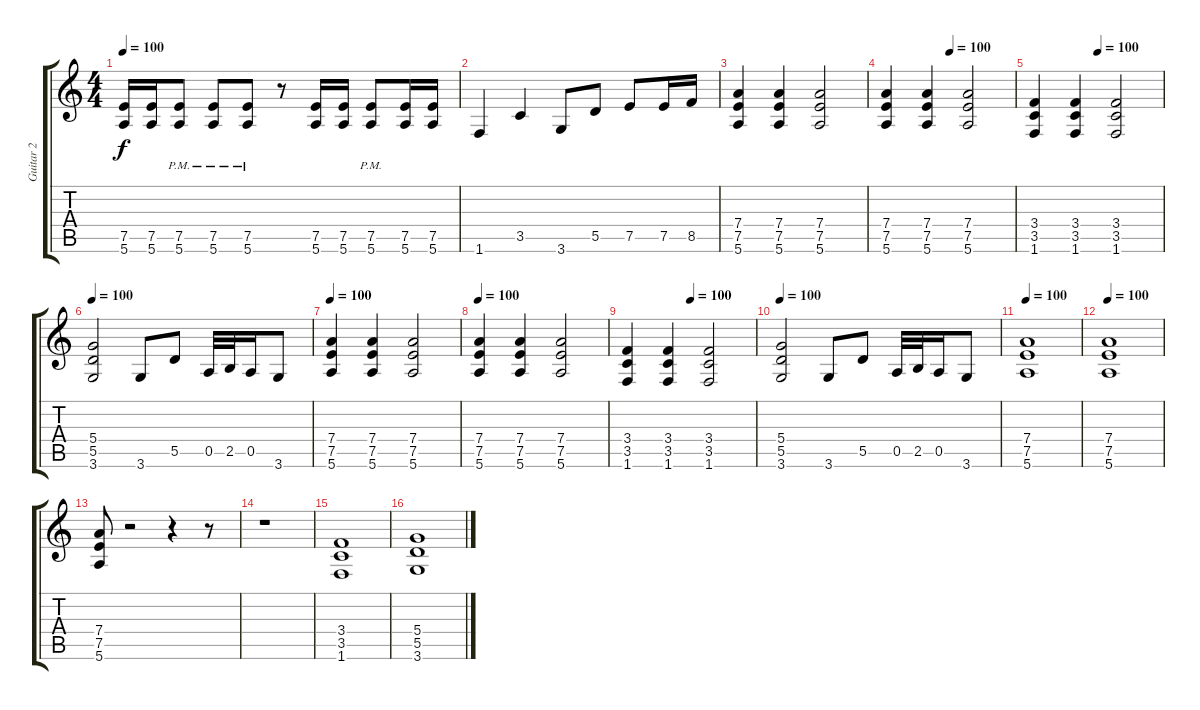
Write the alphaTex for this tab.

\track ("Guitar 2" "Guitar 2") {instrument distortionguitar}
\staff {score tabs}
\tuning (E4 B3 G3 D3 A2 E2) {hide}
\ts (4 4)
\tempo 100
\clef g2
\ks c
(7.5 5.6).16{dy f} (7.5 5.6).16 (7.5{pm} 5.6{pm}).8 (7.5{pm} 5.6{pm}).8 (7.5{pm} 5.6{pm}).8 r.8 (7.5 5.6).16 (7.5 5.6).16 (7.5{pm} 5.6{pm}).8 (7.5 5.6).16 (7.5 5.6).16 |
1.6.4 3.5.4 3.6.8 5.5.8 7.5.8 7.5.16 8.5.16 |
(7.4 7.5 5.6).4 (7.4 7.5 5.6).4 (7.4 7.5 5.6).2 |
\tempo (100 0.5)
(7.4 7.5 5.6).4 (7.4 7.5 5.6).4 (7.4 7.5 5.6).2 |
\tempo (100 0.5)
(3.4 3.5 1.6).4 (3.4 3.5 1.6).4 (3.4 3.5 1.6).2 |
\tempo 100
(5.4 5.5 3.6).2 3.6.8 5.5.8 0.5.32 2.5.32 0.5.16 3.6.8 |
\tempo 100
(7.4 7.5 5.6).4 (7.4 7.5 5.6).4 (7.4 7.5 5.6).2 |
\tempo 100
(7.4 7.5 5.6).4 (7.4 7.5 5.6).4 (7.4 7.5 5.6).2 |
\tempo (100 0.5)
(3.4 3.5 1.6).4 (3.4 3.5 1.6).4 (3.4 3.5 1.6).2 |
\tempo 100
(5.4 5.5 3.6).2 3.6.8 5.5.8 0.5.32 2.5.32 0.5.16 3.6.8 |
\tempo 100
(7.4 7.5 5.6).1 |
\tempo 100
(7.4 7.5 5.6).1 |
(7.4 7.5 5.6).8 r.2 r.4 r.8 |
r.1 |
(3.4 3.5 1.6).1 |
(5.4 5.5 3.6).1
